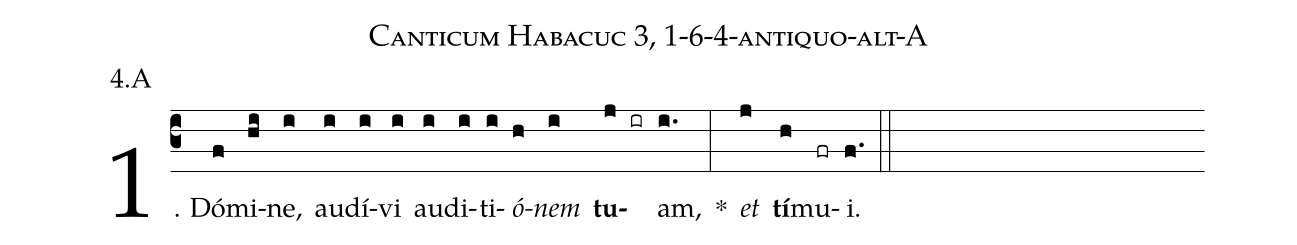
name: Canticum Habacuc 3, 1-6-4-antiquo-alt-A;
annotation: 4.A;
%%
(c3)1. Dó(f)mi(hi)ne,(i) au(i)dí(i)vi(i) au(i)di(i)ti(i)<i>ó</i>(h)<i>nem</i>(i) <b>tu</b>(j ir)am,(i.) *(:) <i>et</i>(j) <b>tí</b>(h)mu(fr)i.(f.) (::)
